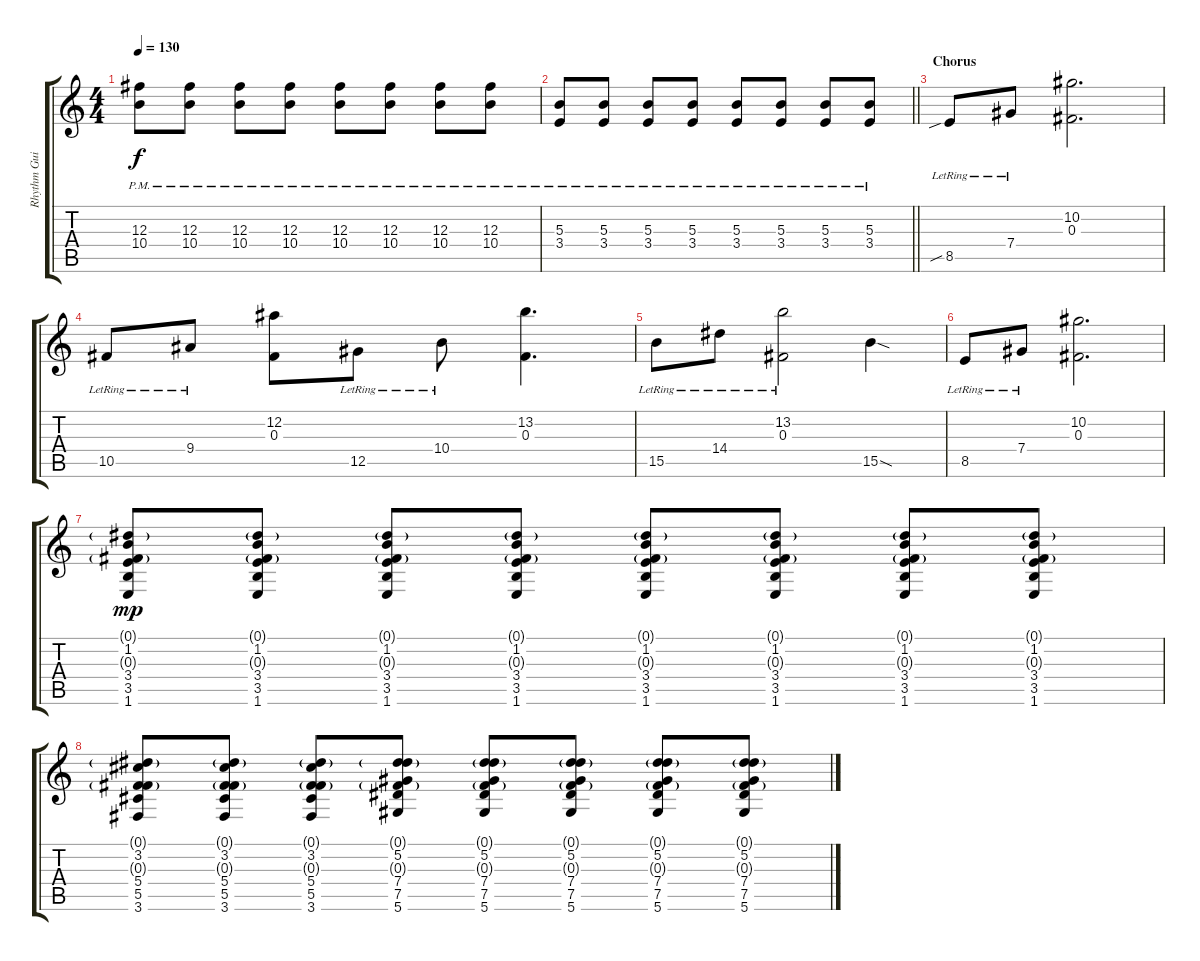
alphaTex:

\track ("Rhythm Guitar" "Rhythm Gui") {instrument overdrivenguitar}
\staff {score tabs}
\tuning (Eb4 Bb3 Gb3 Db3 Ab2 Eb2) {hide}
\ts (4 4)
\tempo 130
\clef g2
\ks c
(12.3{pm} 10.4{pm}).8{dy f} (12.3{pm} 10.4{pm}).8 (12.3{pm} 10.4{pm}).8 (12.3{pm} 10.4{pm}).8 (12.3{pm} 10.4{pm}).8 (12.3{pm} 10.4{pm}).8 (12.3{pm} 10.4{pm}).8 (12.3{pm} 10.4{pm}).8 |
\barLineRight lightlight
(5.3{pm} 3.4{pm}).8 (5.3{pm} 3.4{pm}).8 (5.3{pm} 3.4{pm}).8 (5.3{pm} 3.4{pm}).8 (5.3{pm} 3.4{pm}).8 (5.3{pm} 3.4{pm}).8 (5.3{pm} 3.4{pm}).8 (5.3{pm} 3.4{pm}).8 |
\section ("" "Chorus")
8.5{sib lr}.8 7.4{lr}.8 (10.2 0.3).2{d} |
10.5{lr}.8 9.4{lr}.8 (12.2 0.3).8 12.5{lr}.8 10.4{lr}.8 (13.2 0.3).4{d} |
15.5{lr}.8 14.4{lr}.8 (13.2{lr} 0.3{lr}).2 15.5{sod}.4 |
8.5{lr}.8 7.4{lr}.8 (10.2 0.3).2{d} |
(0.1{g} 1.2 0.3{g} 3.4 3.5 1.6).8{dy mp} (0.1{g} 1.2 0.3{g} 3.4 3.5 1.6).8 (0.1{g} 1.2 0.3{g} 3.4 3.5 1.6).8 (0.1{g} 1.2 0.3{g} 3.4 3.5 1.6).8 (0.1{g} 1.2 0.3{g} 3.4 3.5 1.6).8 (0.1{g} 1.2 0.3{g} 3.4 3.5 1.6).8 (0.1{g} 1.2 0.3{g} 3.4 3.5 1.6).8 (0.1{g} 1.2 0.3{g} 3.4 3.5 1.6).8 |
(0.1{g} 3.2 0.3{g} 5.4 5.5 3.6).8 (0.1{g} 3.2 0.3{g} 5.4 5.5 3.6).8 (0.1{g} 3.2 0.3{g} 5.4 5.5 3.6).8 (0.1{g} 5.2 0.3{g} 7.4 7.5 5.6).8 (0.1{g} 5.2 0.3{g} 7.4 7.5 5.6).8 (0.1{g} 5.2 0.3{g} 7.4 7.5 5.6).8 (0.1{g} 5.2 0.3{g} 7.4 7.5 5.6).8 (0.1{g} 5.2 0.3{g} 7.4 7.5 5.6).8
